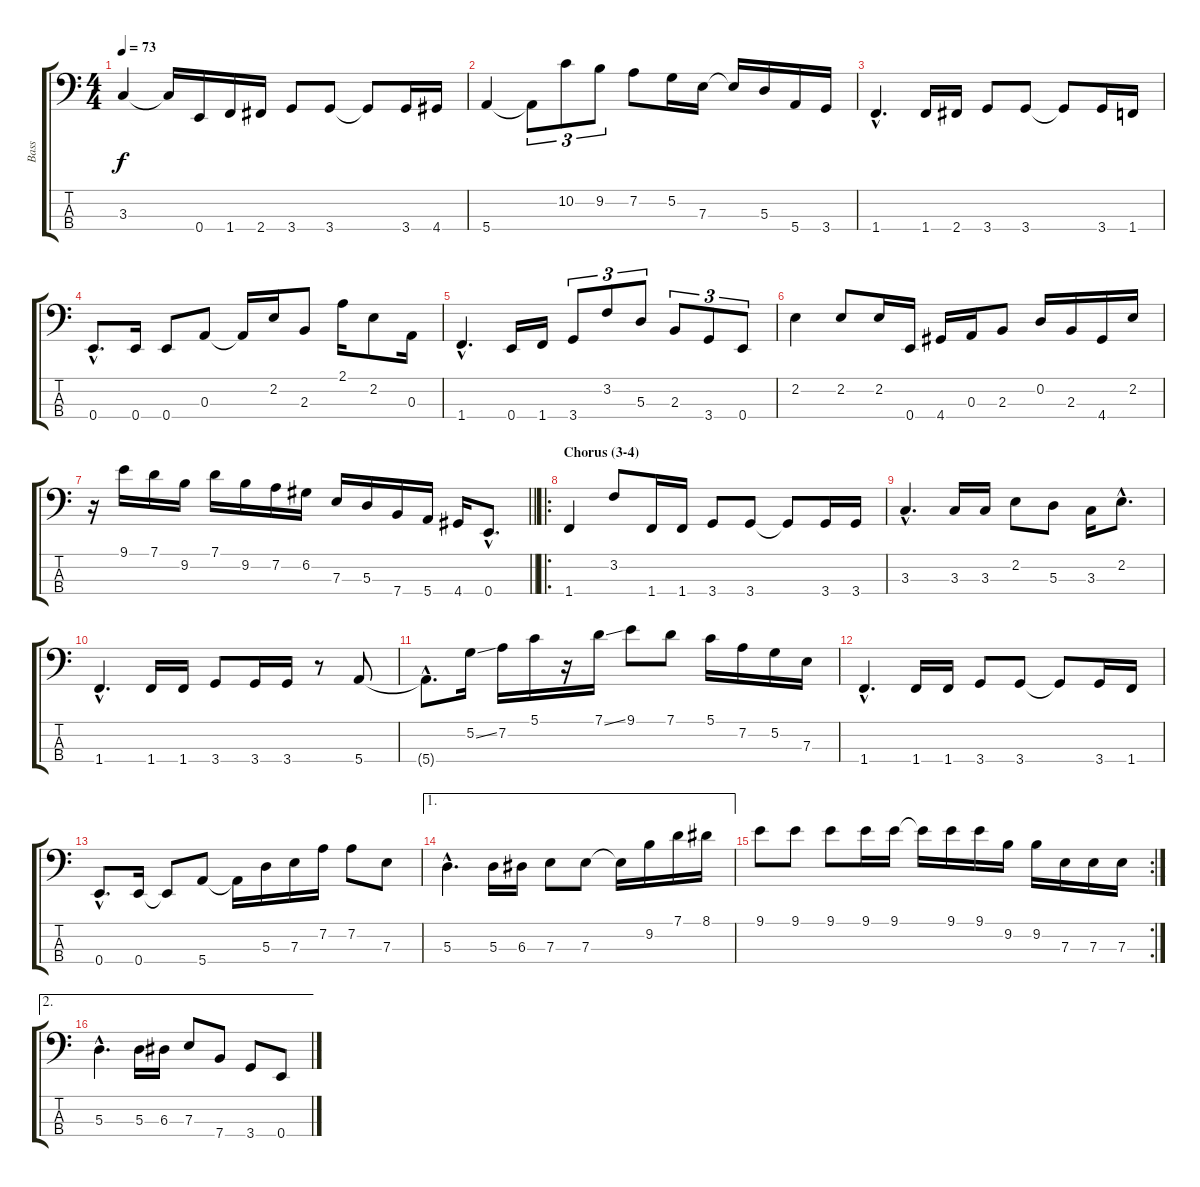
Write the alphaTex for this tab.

\track ("Bass" "Bass") {instrument electricbassfinger}
\staff {score tabs}
\tuning (G2 D2 A1 E1) {hide}
\ts (4 4)
\tempo 73
\clef f4
\ks c
3.3.4{dy f} 3.3{t}.16 0.4.16 1.4.16 2.4.16 3.4.8 3.4.8 3.4{t}.8 3.4.16 4.4.16 |
5.4.4 5.4{t}.8{tu (3 2)} 10.2.8{tu (3 2)} 9.2.8{tu (3 2)} 7.2.8 5.2.16 7.3.16 7.3{t}.16 5.3.16 5.4.16 3.4.16 |
1.4{hac}.4{d} 1.4.16 2.4.16 3.4.8 3.4.8 3.4{t}.8 3.4.16 1.4.16 |
0.4{hac}.8{d} 0.4.16 0.4.8 0.3.8 0.3{t}.16 2.2.16 2.3.8 2.1.16 2.2.8 0.3.16 |
1.4{hac}.4{d} 0.4.16 1.4.16 3.4.8{tu (3 2)} 3.2.8{tu (3 2)} 5.3.8{tu (3 2)} 2.3.8{tu (3 2)} 3.4.8{tu (3 2)} 0.4.8{tu (3 2)} |
2.2.4 2.2.8 2.2.16 0.4.16 4.4.16 0.3.16 2.3.8 0.2.16 2.3.16 4.4.16 2.2.16 |
\barLineRight lightlight
r.16 9.1.16 7.1.16 9.2.16 7.1.16 9.2.16 7.2.16 6.2.16 7.3.16 5.3.16 7.4.16 5.4.16 4.4.16 0.4{hac}.8{d} |
\ro
\section ("" "Chorus (3-4)")
1.4.4 3.2.8 1.4.16 1.4.16 3.4.8 3.4.8 3.4{t}.8 3.4.16 3.4.16 |
3.3{hac}.4{d} 3.3.16 3.3.16 2.2.8 5.3.8 3.3.16 2.2{hac}.8{d} |
1.4{hac}.4{d} 1.4.16 1.4.16 3.4.8 3.4.16 3.4.16 r.8 5.4.8 |
5.4{hac t}.8{d} 5.2{ss}.16 7.2.16 5.1.16 r.16 7.1{ss}.16 9.1.8 7.1.8 5.1.16 7.2.16 5.2.16 7.3.16 |
1.4{hac}.4{d} 1.4.16 1.4.16 3.4.8 3.4.8 3.4{t}.8 3.4.16 1.4.16 |
0.4{hac}.8{d} 0.4.16 0.4{t}.8 5.4.8 5.4{t}.16 5.3.16 7.3.16 7.2.16 7.2.8 7.3.8 |
\ae 1
5.3{hac}.4{d} 5.3.16 6.3.16 7.3.8 7.3.8 7.3{t}.16 9.2.16 7.1.16 8.1.16 |
\rc 2
9.1.8 9.1.8 9.1.8 9.1.16 9.1.16 9.1{t}.16 9.1.16 9.1.16 9.2.16 9.2.16 7.3.16 7.3.16 7.3.16 |
\ae 2
5.3{hac}.4{d} 5.3.16 6.3.16 7.3.8 7.4.8 3.4.8 0.4.8
